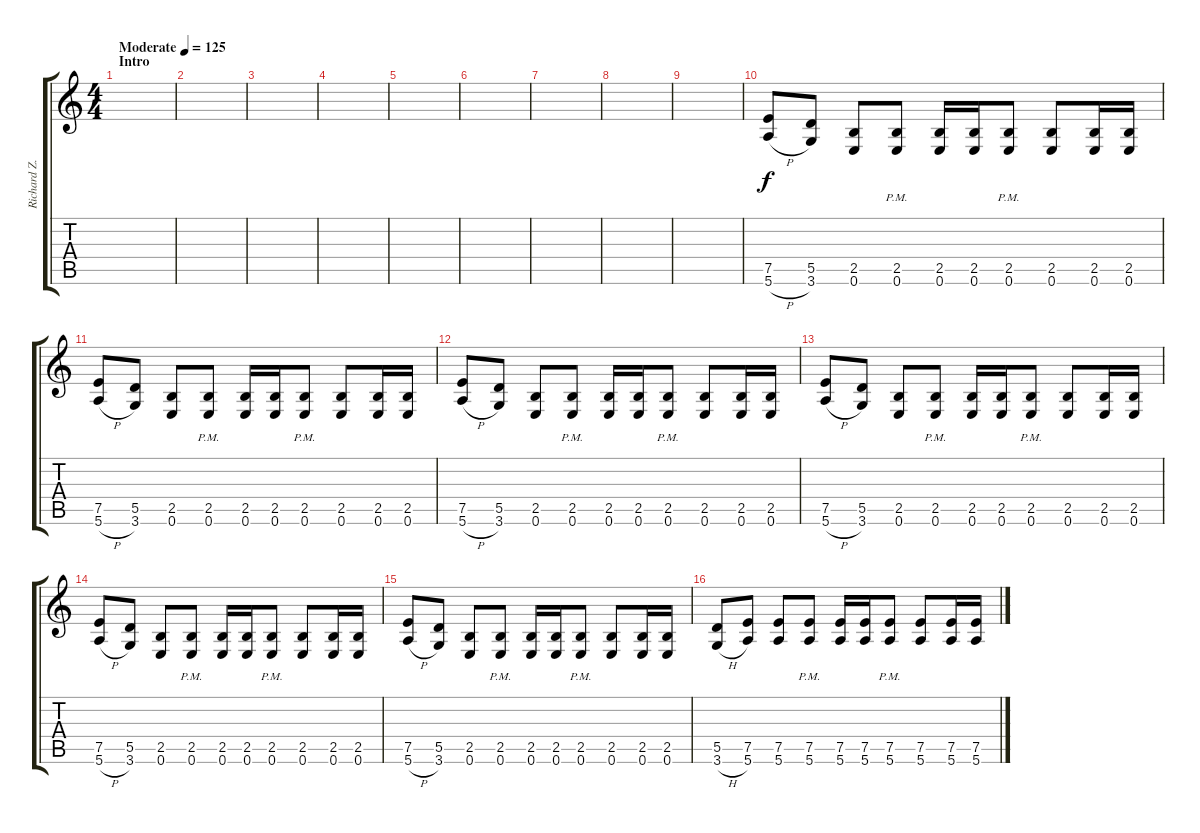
\track ("Richard Z. (Guitar)" "Richard Z.") {instrument distortionguitar}
\staff {score tabs}
\tuning (E4 B3 G3 D3 A2 E2) {hide}
\ts (4 4)
\section ("" "Intro")
\tempo (125 "Moderate")
\clef g2
\ks c
|
|
|
|
|
|
|
|
|
(7.5 5.6{h}).8 (5.5 3.6).8 (2.5 0.6).8 (2.5{pm} 0.6{pm}).8 (2.5 0.6).16 (2.5 0.6).16 (2.5{pm} 0.6{pm}).8 (2.5 0.6).8 (2.5 0.6).16 (2.5 0.6).16 |
(7.5 5.6{h}).8 (5.5 3.6).8 (2.5 0.6).8 (2.5{pm} 0.6{pm}).8 (2.5 0.6).16 (2.5 0.6).16 (2.5{pm} 0.6{pm}).8 (2.5 0.6).8 (2.5 0.6).16 (2.5 0.6).16 |
(7.5 5.6{h}).8 (5.5 3.6).8 (2.5 0.6).8 (2.5{pm} 0.6{pm}).8 (2.5 0.6).16 (2.5 0.6).16 (2.5{pm} 0.6{pm}).8 (2.5 0.6).8 (2.5 0.6).16 (2.5 0.6).16 |
(7.5 5.6{h}).8 (5.5 3.6).8 (2.5 0.6).8 (2.5{pm} 0.6{pm}).8 (2.5 0.6).16 (2.5 0.6).16 (2.5{pm} 0.6{pm}).8 (2.5 0.6).8 (2.5 0.6).16 (2.5 0.6).16 |
(7.5 5.6{h}).8 (5.5 3.6).8 (2.5 0.6).8 (2.5{pm} 0.6{pm}).8 (2.5 0.6).16 (2.5 0.6).16 (2.5{pm} 0.6{pm}).8 (2.5 0.6).8 (2.5 0.6).16 (2.5 0.6).16 |
(7.5 5.6{h}).8 (5.5 3.6).8 (2.5 0.6).8 (2.5{pm} 0.6{pm}).8 (2.5 0.6).16 (2.5 0.6).16 (2.5{pm} 0.6{pm}).8 (2.5 0.6).8 (2.5 0.6).16 (2.5 0.6).16 |
(5.5 3.6{h}).8 (7.5 5.6).8 (7.5 5.6).8 (7.5{pm} 5.6{pm}).8 (7.5 5.6).16 (7.5 5.6).16 (7.5{pm} 5.6{pm}).8 (7.5 5.6).8 (7.5 5.6).16 (7.5 5.6).16
